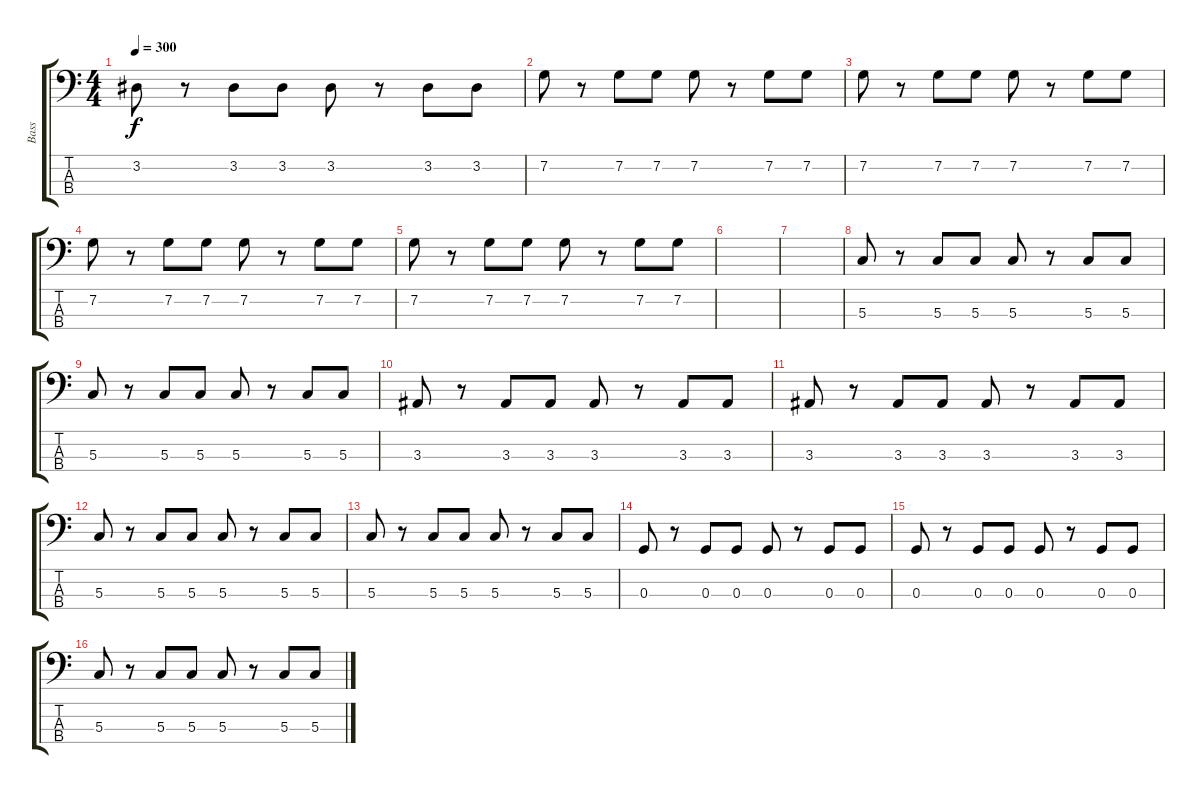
\track ("Bass" "Bass") {instrument electricbasspick}
\staff {score tabs}
\tuning (F2 C2 G1 D1) {hide}
\ts (4 4)
\tempo 300
\clef f4
\ks c
3.2.8{dy f} r.8 3.2.8 3.2.8 3.2.8 r.8 3.2.8 3.2.8 |
7.2.8 r.8 7.2.8 7.2.8 7.2.8 r.8 7.2.8 7.2.8 |
7.2.8 r.8 7.2.8 7.2.8 7.2.8 r.8 7.2.8 7.2.8 |
7.2.8 r.8 7.2.8 7.2.8 7.2.8 r.8 7.2.8 7.2.8 |
7.2.8 r.8 7.2.8 7.2.8 7.2.8 r.8 7.2.8 7.2.8 |
|
|
5.3.8 r.8 5.3.8 5.3.8 5.3.8 r.8 5.3.8 5.3.8 |
5.3.8 r.8 5.3.8 5.3.8 5.3.8 r.8 5.3.8 5.3.8 |
3.3.8 r.8 3.3.8 3.3.8 3.3.8 r.8 3.3.8 3.3.8 |
3.3.8 r.8 3.3.8 3.3.8 3.3.8 r.8 3.3.8 3.3.8 |
5.3.8 r.8 5.3.8 5.3.8 5.3.8 r.8 5.3.8 5.3.8 |
5.3.8 r.8 5.3.8 5.3.8 5.3.8 r.8 5.3.8 5.3.8 |
0.3.8 r.8 0.3.8 0.3.8 0.3.8 r.8 0.3.8 0.3.8 |
0.3.8 r.8 0.3.8 0.3.8 0.3.8 r.8 0.3.8 0.3.8 |
5.3.8 r.8 5.3.8 5.3.8 5.3.8 r.8 5.3.8 5.3.8
